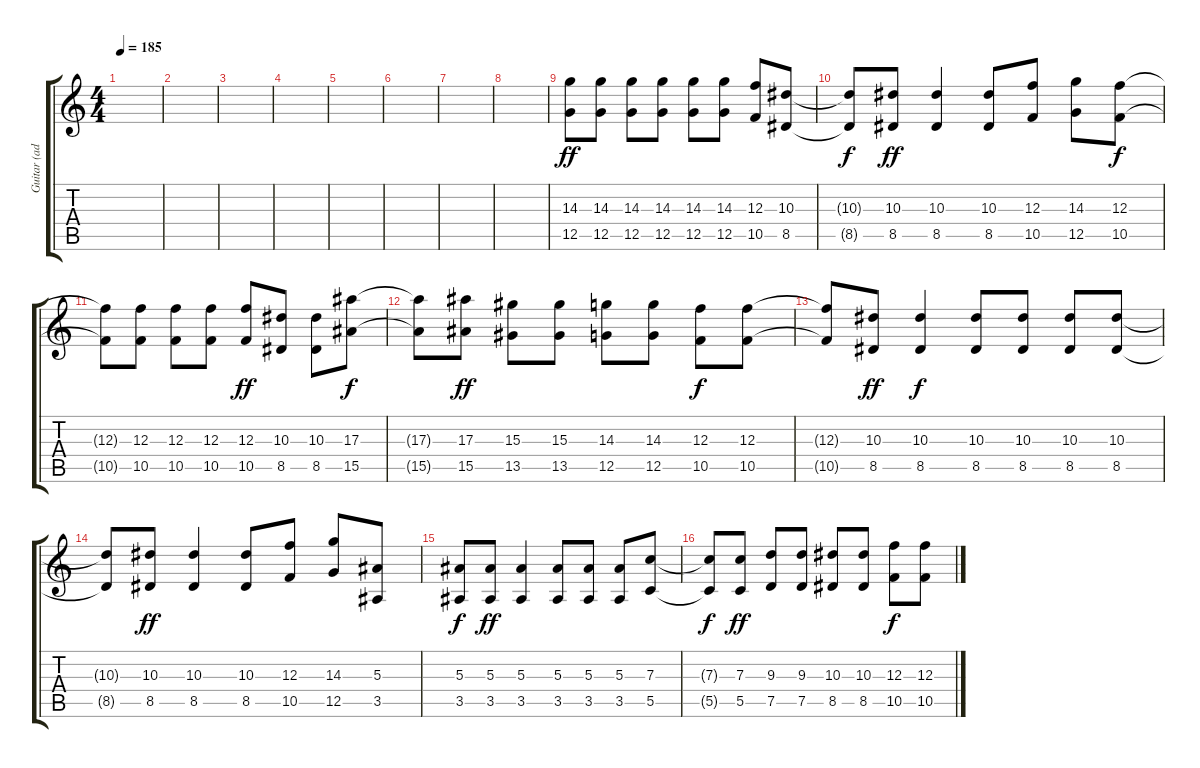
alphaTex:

\track ("Guitar (additional guitars)" "Guitar (ad") {instrument distortionguitar}
\staff {score tabs}
\tuning (D4 A3 F3 C3 G2 C2) {hide}
\ts (4 4)
\tempo 185
\clef g2
\ks c
|
|
|
|
|
|
|
|
(14.3 12.5).8{dy ff} (14.3 12.5).8 (14.3 12.5).8 (14.3 12.5).8 (14.3 12.5).8 (14.3 12.5).8 (12.3 10.5).8 (10.3 8.5).8 |
(10.3{t} 8.5{t}).8{dy f} (10.3 8.5).8{dy ff} (10.3 8.5).4 (10.3 8.5).8 (12.3 10.5).8 (14.3 12.5).8 (12.3 10.5).8{dy f} |
(12.3{t} 10.5{t}).8 (12.3 10.5).8 (12.3 10.5).8 (12.3 10.5).8 (12.3 10.5).8{dy ff} (10.3 8.5).8 (10.3 8.5).8 (17.3 15.5).8{dy f} |
(17.3{t} 15.5{t}).8 (17.3 15.5).8{dy ff} (15.3 13.5).8 (15.3 13.5).8 (14.3 12.5).8 (14.3 12.5).8 (12.3 10.5).8{dy f} (12.3 10.5).8 |
(12.3{t} 10.5{t}).8 (10.3 8.5).8{dy ff} (10.3 8.5).4{dy f} (10.3 8.5).8 (10.3 8.5).8 (10.3 8.5).8 (10.3 8.5).8 |
(10.3{t} 8.5{t}).8 (10.3 8.5).8{dy ff} (10.3 8.5).4 (10.3 8.5).8 (12.3 10.5).8 (14.3 12.5).8 (5.3 3.5).8 |
(5.3 3.5).8{dy f} (5.3 3.5).8{dy ff} (5.3 3.5).4 (5.3 3.5).8 (5.3 3.5).8 (5.3 3.5).8 (7.3 5.5).8 |
(7.3{t} 5.5{t}).8{dy f} (7.3 5.5).8{dy ff} (9.3 7.5).8 (9.3 7.5).8 (10.3 8.5).8 (10.3 8.5).8 (12.3 10.5).8{dy f} (12.3 10.5).8
